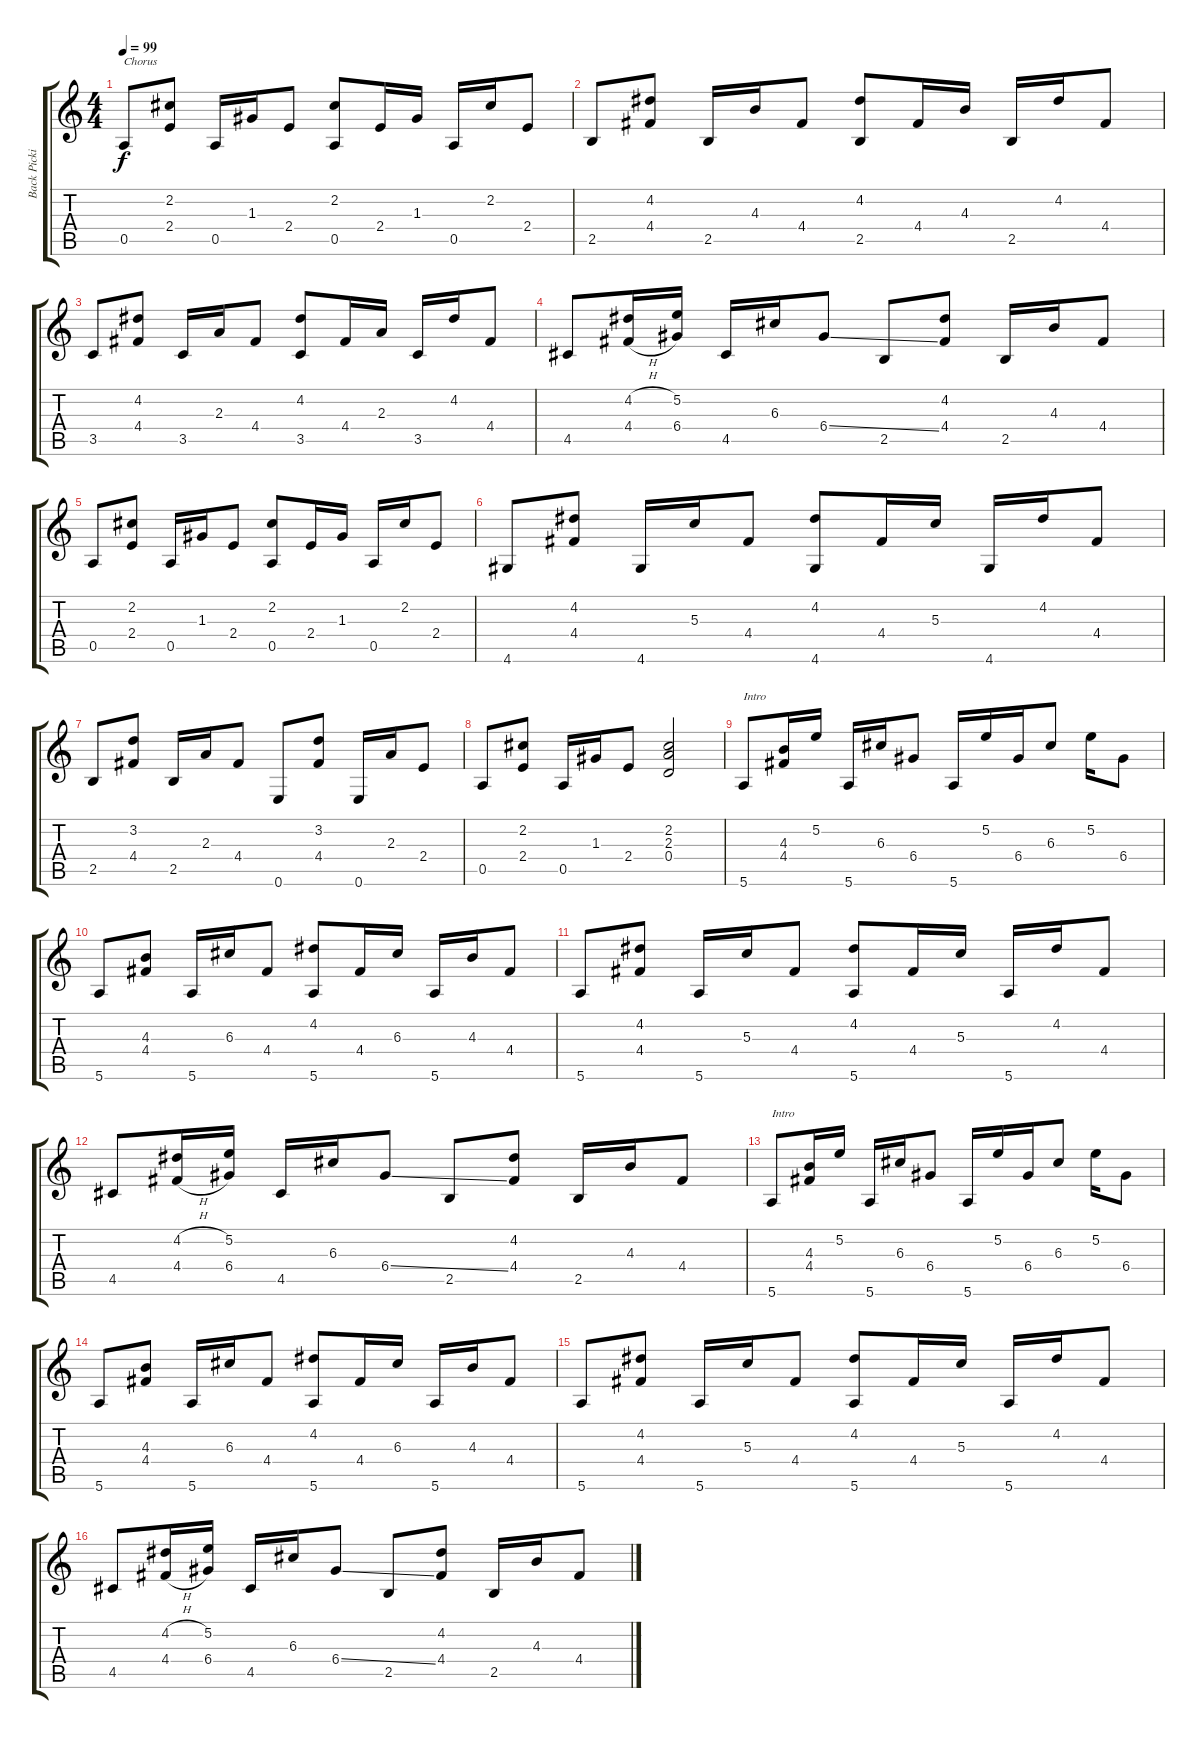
\track ("Back Picking" "Back Picki") {instrument acousticguitarnylon}
\staff {score tabs}
\tuning (E4 B3 G3 D3 A2 E2) {hide}
\ts (4 4)
\tempo 99
\clef g2
\ks c
0.5.8{txt "Chorus" dy f} (2.2 2.4).8 0.5.16 1.3.16 2.4.8 (2.2 0.5).8 2.4.16 1.3.16 0.5.16 2.2.16 2.4.8 |
2.5.8 (4.2 4.4).8 2.5.16 4.3.16 4.4.8 (4.2 2.5).8 4.4.16 4.3.16 2.5.16 4.2.16 4.4.8 |
3.5.8 (4.2 4.4).8 3.5.16 2.3.16 4.4.8 (4.2 3.5).8 4.4.16 2.3.16 3.5.16 4.2.16 4.4.8 |
4.5.8 (4.2{h} 4.4{h}).16 (5.2 6.4).16 4.5.16 6.3.16 6.4{ss}.8 2.5.8 (4.2 4.4).8 2.5.16 4.3.16 4.4.8 |
0.5.8 (2.2 2.4).8 0.5.16 1.3.16 2.4.8 (2.2 0.5).8 2.4.16 1.3.16 0.5.16 2.2.16 2.4.8 |
4.6.8 (4.2 4.4).8 4.6.16 5.3.16 4.4.8 (4.2 4.6).8 4.4.16 5.3.16 4.6.16 4.2.16 4.4.8 |
2.5.8 (3.2 4.4).8 2.5.16 2.3.16 4.4.8 0.6.8 (3.2 4.4).8 0.6.16 2.3.16 2.4.8 |
0.5.8 (2.2 2.4).8 0.5.16 1.3.16 2.4.8 (2.2 2.3 0.4).2 |
5.6.8{txt "Intro"} (4.3 4.4).16 5.2.16 5.6.16 6.3.16 6.4.8 5.6.16 5.2.16 6.4.16 6.3.8 5.2.16 6.4.8 |
5.6.8 (4.3 4.4).8 5.6.16 6.3.16 4.4.8 (4.2 5.6).8 4.4.16 6.3.16 5.6.16 4.3.16 4.4.8 |
5.6.8 (4.2 4.4).8 5.6.16 5.3.16 4.4.8 (4.2 5.6).8 4.4.16 5.3.16 5.6.16 4.2.16 4.4.8 |
4.5.8 (4.2{h} 4.4{h}).16 (5.2 6.4).16 4.5.16 6.3.16 6.4{ss}.8 2.5.8 (4.2 4.4).8 2.5.16 4.3.16 4.4.8 |
5.6.8{txt "Intro"} (4.3 4.4).16 5.2.16 5.6.16 6.3.16 6.4.8 5.6.16 5.2.16 6.4.16 6.3.8 5.2.16 6.4.8 |
5.6.8 (4.3 4.4).8 5.6.16 6.3.16 4.4.8 (4.2 5.6).8 4.4.16 6.3.16 5.6.16 4.3.16 4.4.8 |
5.6.8 (4.2 4.4).8 5.6.16 5.3.16 4.4.8 (4.2 5.6).8 4.4.16 5.3.16 5.6.16 4.2.16 4.4.8 |
4.5.8 (4.2{h} 4.4{h}).16 (5.2 6.4).16 4.5.16 6.3.16 6.4{ss}.8 2.5.8 (4.2 4.4).8 2.5.16 4.3.16 4.4.8
